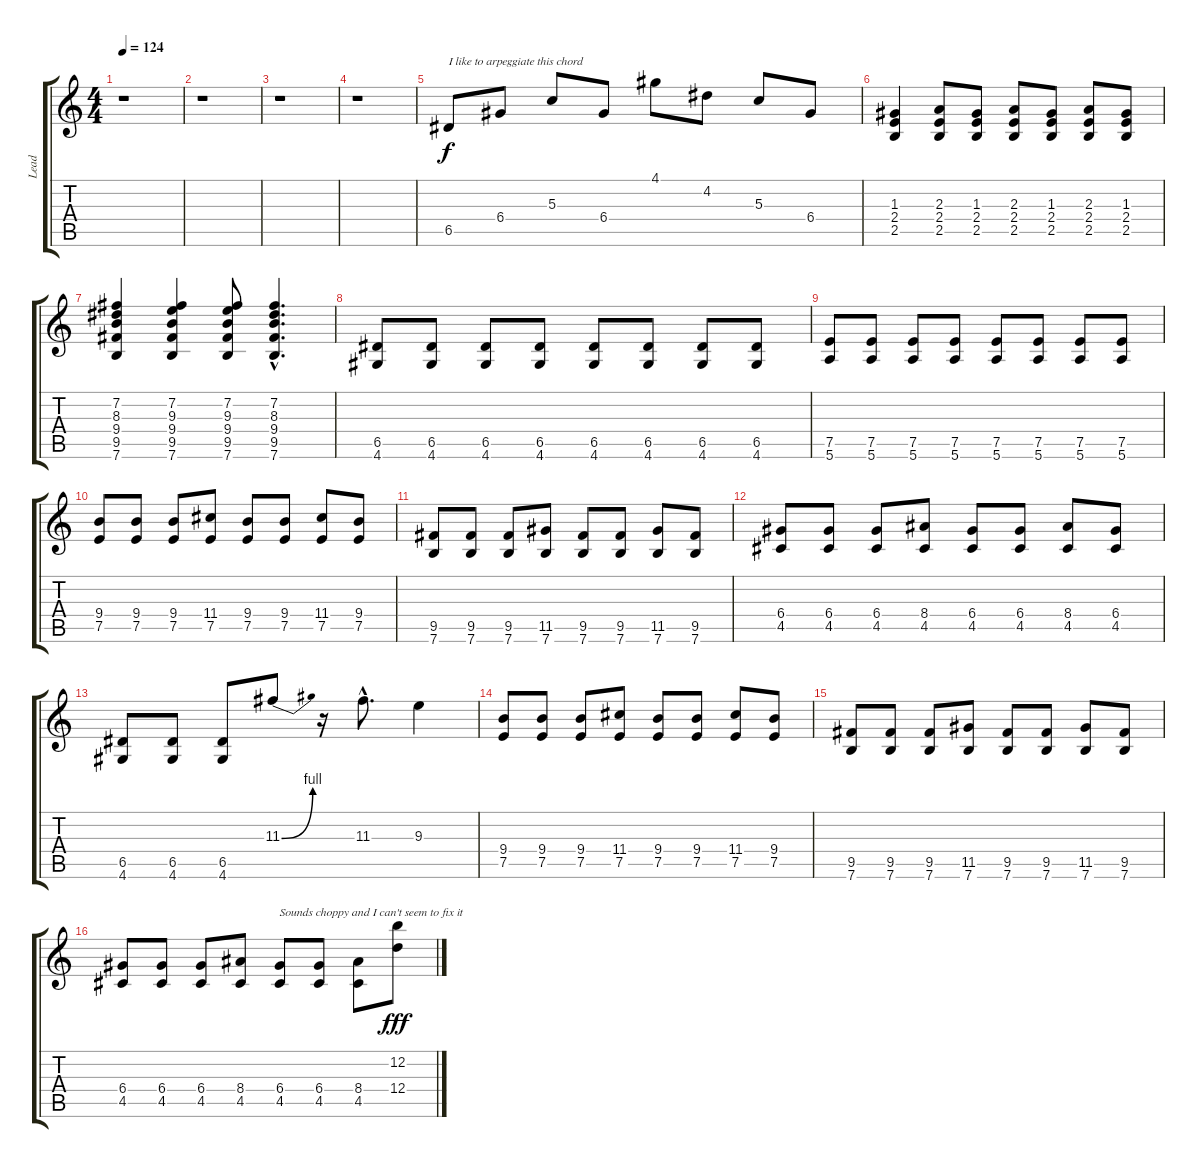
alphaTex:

\track ("Lead" "Lead") {instrument overdrivenguitar}
\staff {score tabs}
\tuning (E4 B3 G3 D3 A2 E2) {hide}
\ts (4 4)
\tempo 124
\clef g2
\ks c
r.1{dy f} |
r.1 |
r.1 |
r.1 |
6.5.8{txt "I like to arpeggiate this chord"} 6.4.8 5.3.8 6.4.8 4.1.8 4.2.8 5.3.8 6.4.8 |
(1.3 2.4 2.5).4 (2.3 2.4 2.5).8 (1.3 2.4 2.5).8 (2.3 2.4 2.5).8 (1.3 2.4 2.5).8 (2.3 2.4 2.5).8 (1.3 2.4 2.5).8 |
(7.2 8.3 9.4 9.5 7.6).4 (7.2 9.3 9.4 9.5 7.6).4 (7.2 9.3 9.4 9.5 7.6).8 (7.2{hac} 8.3{hac} 9.4{hac} 9.5{hac} 7.6{hac}).4{d} |
(6.5 4.6).8 (6.5 4.6).8 (6.5 4.6).8 (6.5 4.6).8 (6.5 4.6).8 (6.5 4.6).8 (6.5 4.6).8 (6.5 4.6).8 |
(7.5 5.6).8 (7.5 5.6).8 (7.5 5.6).8 (7.5 5.6).8 (7.5 5.6).8 (7.5 5.6).8 (7.5 5.6).8 (7.5 5.6).8 |
(9.4 7.5).8{volume 11} (9.4 7.5).8 (9.4 7.5).8 (11.4 7.5).8 (9.4 7.5).8 (9.4 7.5).8 (11.4 7.5).8 (9.4 7.5).8 |
(9.5 7.6).8 (9.5 7.6).8 (9.5 7.6).8 (11.5 7.6).8 (9.5 7.6).8 (9.5 7.6).8 (11.5 7.6).8 (9.5 7.6).8 |
(6.4 4.5).8 (6.4 4.5).8 (6.4 4.5).8 (8.4 4.5).8 (6.4 4.5).8 (6.4 4.5).8 (8.4 4.5).8 (6.4 4.5).8 |
(6.5 4.6).8 (6.5 4.6).8 (6.5 4.6).8 11.3{be (bend 0 0 60 4)}.8{volume 16} r.16 11.3{hac}.8{d} 9.3.4 |
(9.4 7.5).8{volume 11} (9.4 7.5).8 (9.4 7.5).8 (11.4 7.5).8 (9.4 7.5).8 (9.4 7.5).8 (11.4 7.5).8 (9.4 7.5).8 |
(9.5 7.6).8 (9.5 7.6).8 (9.5 7.6).8 (11.5 7.6).8 (9.5 7.6).8 (9.5 7.6).8 (11.5 7.6).8 (9.5 7.6).8 |
(6.4 4.5).8 (6.4 4.5).8 (6.4 4.5).8 (8.4 4.5).8 (6.4 4.5).8{txt "Sounds choppy and I can't seem to fix it"} (6.4 4.5).8 (8.4 4.5).8 (12.2{ss} 12.4{ss}).8{dy fff volume 14}
